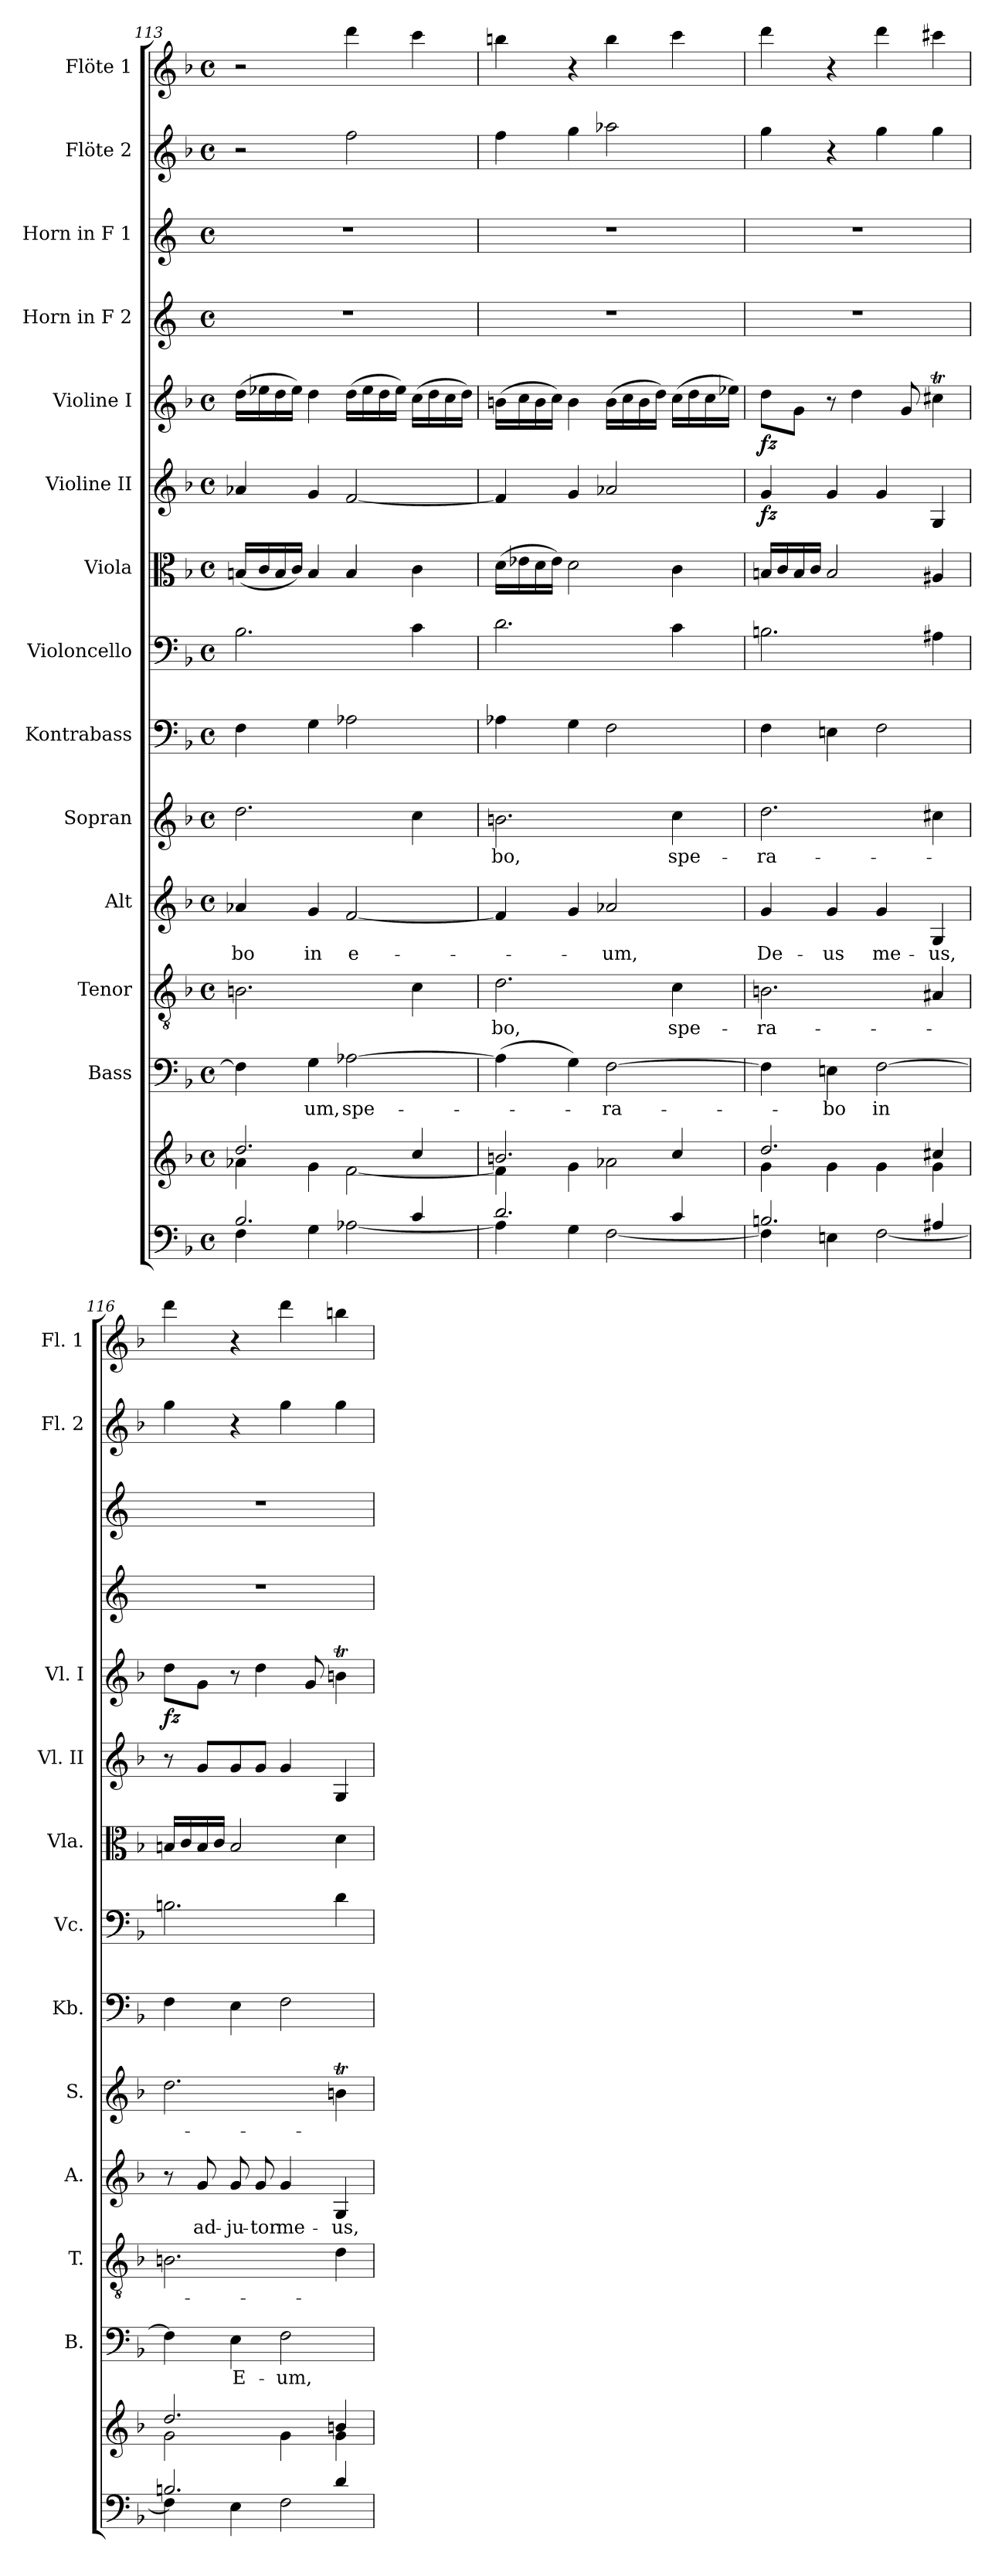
**kern	**kern	**kern	**text	**kern	**text	**kern	**text	**kern	**text	**kern	**kern	**kern	**kern	**dynam	**kern	**dynam	**kern	**kern	**kern	**kern
*part14	*part14	*part13	*part13	*part12	*part12	*part11	*part11	*part10	*part10	*part9	*part8	*part7	*part6	*part6	*part5	*part5	*part4	*part3	*part2	*part1
*staff15	*staff14	*staff13	*staff13	*staff12	*staff12	*staff11	*staff11	*staff10	*staff10	*staff9	*staff8	*staff7	*staff6	*staff6	*staff5	*staff5	*staff4	*staff3	*staff2	*staff1
*	*	*I"Bass	*	*I"Tenor	*	*I"Alt	*	*I"Sopran	*	*I"Kontrabass	*I"Violoncello	*I"Viola	*I"Violine II	*	*I"Violine I	*	*I"Horn in F 2	*I"Horn in F 1	*I"Flöte 2	*I"Flöte 1
*	*	*I'B.	*	*I'T.	*	*I'A.	*	*I'S.	*	*I'Kb.	*I'Vc.	*I'Vla.	*I'Vl. II	*	*I'Vl. I	*	*	*	*I'Fl. 2	*I'Fl. 1
*clefF4	*clefG2	*clefF4	*	*clefGv2	*	*clefG2	*	*clefG2	*	*clefF4	*clefF4	*clefC3	*clefG2	*	*clefG2	*	*clefG2	*clefG2	*clefG2	*clefG2
*	*	*	*	*	*	*	*	*	*	*ITrd7c12	*	*	*	*	*	*	*ITrd4c7	*ITrd4c7	*	*
*k[b-]	*k[b-]	*k[b-]	*	*k[b-]	*	*k[b-]	*	*k[b-]	*	*k[b-]	*k[b-]	*k[b-]	*k[b-]	*	*k[b-]	*	*k[b-]	*k[b-]	*k[b-]	*k[b-]
*F:	*F:	*F:	*	*F:	*	*F:	*	*F:	*	*F:	*F:	*F:	*F:	*	*F:	*	*F:	*F:	*F:	*F:
*M4/4	*M4/4	*M4/4	*	*M4/4	*	*M4/4	*	*M4/4	*	*M4/4	*M4/4	*M4/4	*M4/4	*	*M4/4	*	*M4/4	*M4/4	*M4/4	*M4/4
*met(c)	*met(c)	*met(c)	*	*met(c)	*	*met(c)	*	*met(c)	*	*met(c)	*met(c)	*met(c)	*met(c)	*	*met(c)	*	*met(c)	*met(c)	*met(c)	*met(c)
=113	=113	=113	=113	=113	=113	=113	=113	=113	=113	=113	=113	=113	=113	=113	=113	=113	=113	=113	=113	=113
*^	*^	*	*	*	*	*	*	*	*	*	*	*	*	*	*	*	*	*	*	*
!	!	!	!	!	!	!	!	!	!LO:LY:b	!	!	!	!	!	!	!	!	!	!	!	!	!
2.B-/	4F\	2.dd/	4a-X\	4F\]	.	2.Bn\	.	4a-X/	-bo	2.dd\	.	4FF\	2.B-\	(<16Bn/LL	4a-X/	.	(>16dd\LL	.	1r	1r	2r	2r
.	.	.	.	.	.	.	.	.	.	.	.	.	.	16c/	.	.	16ee-X\	.	.	.	.	.
.	.	.	.	.	.	.	.	.	.	.	.	.	.	16B/	.	.	16dd\	.	.	.	.	.
.	.	.	.	.	.	.	.	.	.	.	.	.	.	16c/JJ)	.	.	16ee-\JJ)	.	.	.	.	.
!	!	!	!	!	!LO:LY:b	!	!	!	!LO:LY:b	!	!	!	!	!	!	!	!	!	!	!	!	!
.	4G\	.	4g\	4G\	-um,	.	.	4g/	in	.	.	4GG\	.	4B/	4g/	.	4dd\	.	.	.	.	.
!	!	!	!	!	!LO:LY:b	!	!	!	!LO:LY:b	!	!	!	!	!	!	!	!	!	!	!	!	!
.	[<2A-X\	.	[<2f\	[2A-X\	spe-	.	.	[2f/	e-	.	.	2AA-X\	.	4B/	[2f/	.	(>16dd\LL	.	.	.	2ff\	4ddd\
.	.	.	.	.	.	.	.	.	.	.	.	.	.	.	.	.	16ee-\	.	.	.	.	.
.	.	.	.	.	.	.	.	.	.	.	.	.	.	.	.	.	16dd\	.	.	.	.	.
.	.	.	.	.	.	.	.	.	.	.	.	.	.	.	.	.	16ee-\JJ)	.	.	.	.	.
4c/	.	4cc/	.	.	.	4c\	.	.	.	4cc\	.	.	4c\	4c\	.	.	(>16cc\LL	.	.	.	.	4ccc\
.	.	.	.	.	.	.	.	.	.	.	.	.	.	.	.	.	16dd\	.	.	.	.	.
.	.	.	.	.	.	.	.	.	.	.	.	.	.	.	.	.	16cc\	.	.	.	.	.
.	.	.	.	.	.	.	.	.	.	.	.	.	.	.	.	.	16dd\JJ)	.	.	.	.	.
=114	=114	=114	=114	=114	=114	=114	=114	=114	=114	=114	=114	=114	=114	=114	=114	=114	=114	=114	=114	=114	=114	=114
!	!	!	!	!	!	!	!LO:LY:b	!	!	!	!LO:LY:b	!	!	!	!	!	!	!	!	!	!	!
2.d/	4A-\]	2.bn/	4f\]	(>4A-\]	.	2.d\	-bo,	4f/]	.	2.bn\	-bo,	4AA-X\	2.d\	(>16d\LL	4f/]	.	(>16bn\LL	.	1r	1r	4ff\	4bbn\
.	.	.	.	.	.	.	.	.	.	.	.	.	.	16e-X\	.	.	16cc\	.	.	.	.	.
.	.	.	.	.	.	.	.	.	.	.	.	.	.	16d\	.	.	16b\	.	.	.	.	.
.	.	.	.	.	.	.	.	.	.	.	.	.	.	16e-\JJ)	.	.	16cc\JJ)	.	.	.	.	.
.	4G\	.	4g\	4G\)	.	.	.	4g/	.	.	.	4GG\	.	2d\	4g/	.	4b\	.	.	.	4gg\	4r
!	!	!	!	!	!LO:LY:b	!	!	!	!LO:LY:b	!	!	!	!	!	!	!	!	!	!	!	!	!
.	[<2F\	.	2a-X\	[2F\	-ra-	.	.	2a-X/	-um,	.	.	2FF\	.	.	2a-X/	.	(>16b\LL	.	.	.	2aa-X\	4bb\
.	.	.	.	.	.	.	.	.	.	.	.	.	.	.	.	.	16cc\	.	.	.	.	.
.	.	.	.	.	.	.	.	.	.	.	.	.	.	.	.	.	16b\	.	.	.	.	.
.	.	.	.	.	.	.	.	.	.	.	.	.	.	.	.	.	16dd\JJ)	.	.	.	.	.
!	!	!	!	!	!	!	!LO:LY:b	!	!	!	!LO:LY:b	!	!	!	!	!	!	!	!	!	!	!
4c/	.	4cc/	.	.	.	4c\	spe-	.	.	4cc\	spe-	.	4c\	4c\	.	.	(>16cc\LL	.	.	.	.	4ccc\
.	.	.	.	.	.	.	.	.	.	.	.	.	.	.	.	.	16dd\	.	.	.	.	.
.	.	.	.	.	.	.	.	.	.	.	.	.	.	.	.	.	16cc\	.	.	.	.	.
.	.	.	.	.	.	.	.	.	.	.	.	.	.	.	.	.	16ee-X\JJ)	.	.	.	.	.
!!LO:PB:g=z
=115	=115	=115	=115	=115	=115	=115	=115	=115	=115	=115	=115	=115	=115	=115	=115	=115	=115	=115	=115	=115	=115	=115
!	!	!	!	!	!	!	!LO:LY:b	!	!LO:LY:b	!	!LO:LY:b	!	!	!	!	!LO:DY:b	!	!LO:DY:b	!	!	!	!
2.Bn/	4F\]	2.dd/	4g\	4F\]	.	2.Bn\	-ra-	4g/	De-	2.dd\	-ra-	4FF\	2.Bn\	16Bn/LL	4g/	fz	8dd\L	fz	1r	1r	4gg\	4ddd\
.	.	.	.	.	.	.	.	.	.	.	.	.	.	16c/	.	.	.	.	.	.	.	.
.	.	.	.	.	.	.	.	.	.	.	.	.	.	16B/	.	.	8g\J	.	.	.	.	.
.	.	.	.	.	.	.	.	.	.	.	.	.	.	16c/JJ	.	.	.	.	.	.	.	.
!	!	!	!	!	!LO:LY:b	!	!	!	!LO:LY:b	!	!	!	!	!	!	!	!	!	!	!	!	!
.	4En\	.	4g\	4En\	-bo	.	.	4g/	-us	.	.	4EEn\	.	2B/	4g/	.	8r	.	.	.	4r	4r
.	.	.	.	.	.	.	.	.	.	.	.	.	.	.	.	.	4dd\	.	.	.	.	.
!	!	!	!	!	!LO:LY:b	!	!	!	!LO:LY:b	!	!	!	!	!	!	!	!	!	!	!	!	!
.	[<2F\	.	4g\	[2F\	in	.	.	4g/	me-	.	.	2FF\	.	.	4g/	.	.	.	.	.	4gg\	4ddd\
.	.	.	.	.	.	.	.	.	.	.	.	.	.	.	.	.	8g/	.	.	.	.	.
!	!	!	!	!	!	!	!	!	!LO:LY:b	!	!	!	!	!	!	!	!	!	!	!	!	!
4A#X/	.	4cc#X/	4g\	.	.	4A#X/	.	4G/	-us,	4cc#X\	.	.	4A#X\	4A#X/	4G/	.	4cc#Xt\	.	.	.	4gg\	4ccc#X\
=116	=116	=116	=116	=116	=116	=116	=116	=116	=116	=116	=116	=116	=116	=116	=116	=116	=116	=116	=116	=116	=116	=116
!	!	!	!	!	!	!	!	!	!	!	!	!	!	!	!	!	!	!LO:DY:b	!	!	!	!
2.Bn/	4F\]	2.dd/	2g\	4F\]	.	2.Bn\	.	8r	.	2.dd\	.	4FF\	2.Bn\	16Bn/LL	8r	.	8dd\L	fz	1r	1r	4gg\	4ddd\
.	.	.	.	.	.	.	.	.	.	.	.	.	.	16c/	.	.	.	.	.	.	.	.
!	!	!	!	!	!	!	!	!	!LO:LY:b	!	!	!	!	!	!	!	!	!	!	!	!	!
.	.	.	.	.	.	.	.	8g/	ad-	.	.	.	.	16B/	8g/L	.	8g\J	.	.	.	.	.
.	.	.	.	.	.	.	.	.	.	.	.	.	.	16c/JJ	.	.	.	.	.	.	.	.
!	!	!	!	!	!LO:LY:b	!	!	!	!LO:LY:b	!	!	!	!	!	!	!	!	!	!	!	!	!
.	4E\	.	.	4E\	E-	.	.	8g/	-ju-	.	.	4EE\	.	2B/	8g/	.	8r	.	.	.	4r	4r
!	!	!	!	!	!	!	!	!	!LO:LY:b	!	!	!	!	!	!	!	!	!	!	!	!	!
.	.	.	.	.	.	.	.	8g/	-tor	.	.	.	.	.	8g/J	.	4dd\	.	.	.	.	.
!	!	!	!	!	!LO:LY:b	!	!	!	!LO:LY:b	!	!	!	!	!	!	!	!	!	!	!	!	!
.	2F\	.	4g\	2F\	-um,	.	.	4g/	me-	.	.	2FF\	.	.	4g/	.	.	.	.	.	4gg\	4ddd\
.	.	.	.	.	.	.	.	.	.	.	.	.	.	.	.	.	8g/	.	.	.	.	.
!	!	!	!	!	!	!	!	!	!LO:LY:b	!	!	!	!	!	!	!	!	!	!	!	!	!
4d/	.	4bn/	4g\	.	.	4d\	.	4G/	-us,	4bnt\	.	.	4d\	4d\	4G/	.	4bnt\	.	.	.	4gg\	4bbn\
*v	*v	*	*	*	*	*	*	*	*	*	*	*	*	*	*	*	*	*	*	*	*	*
*	*v	*v	*	*	*	*	*	*	*	*	*	*	*	*	*	*	*	*	*	*	*
=	=	=	=	=	=	=	=	=	=	=	=	=	=	=	=	=	=	=	=	=
*-	*-	*-	*-	*-	*-	*-	*-	*-	*-	*-	*-	*-	*-	*-	*-	*-	*-	*-	*-	*-
